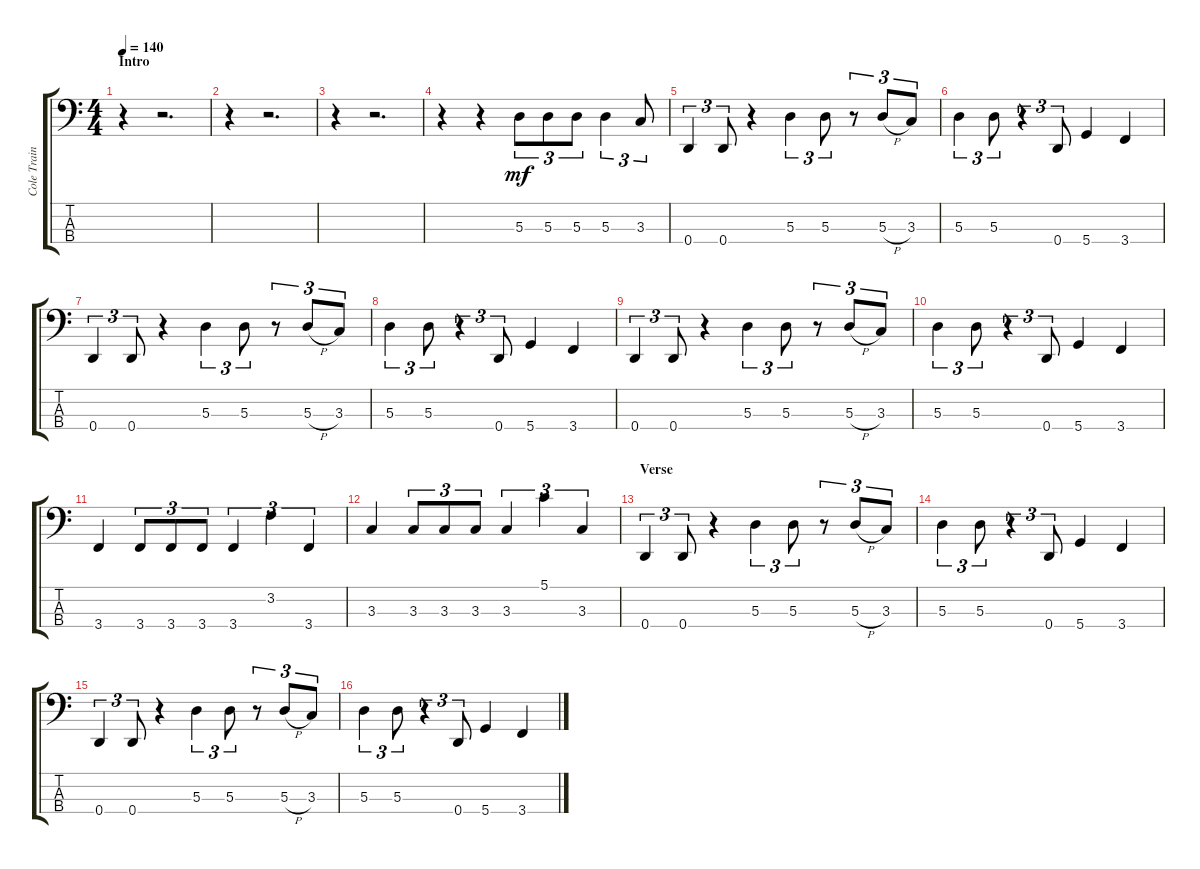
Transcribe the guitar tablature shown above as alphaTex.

\track ("Cole Train" "Cole Train") {instrument electricbassfinger}
\staff {score tabs}
\tuning (G2 D2 A1 D1) {hide}
\ts (4 4)
\section ("" "Intro")
\tempo 140
\clef f4
\ks c
r.4{dy mf instrument electricbassfinger} r.2{d} |
r.4 r.2{d} |
r.4 r.2{d} |
r.4 r.4 5.3.8{tu (3 2)} 5.3.8{tu (3 2)} 5.3.8{tu (3 2)} 5.3.4{tu (3 2)} 3.3.8{tu (3 2)} |
0.4.4{tu (3 2)} 0.4.8{tu (3 2)} r.4 5.3.4{tu (3 2)} 5.3.8{tu (3 2)} r.8{tu (3 2)} 5.3{h}.8{tu (3 2)} 3.3.8{tu (3 2)} |
5.3.4{tu (3 2)} 5.3.8{tu (3 2)} r.4{tu (3 2)} 0.4.8{tu (3 2)} 5.4.4 3.4.4 |
0.4.4{tu (3 2)} 0.4.8{tu (3 2)} r.4 5.3.4{tu (3 2)} 5.3.8{tu (3 2)} r.8{tu (3 2)} 5.3{h}.8{tu (3 2)} 3.3.8{tu (3 2)} |
5.3.4{tu (3 2)} 5.3.8{tu (3 2)} r.4{tu (3 2)} 0.4.8{tu (3 2)} 5.4.4 3.4.4 |
0.4.4{tu (3 2)} 0.4.8{tu (3 2)} r.4 5.3.4{tu (3 2)} 5.3.8{tu (3 2)} r.8{tu (3 2)} 5.3{h}.8{tu (3 2)} 3.3.8{tu (3 2)} |
5.3.4{tu (3 2)} 5.3.8{tu (3 2)} r.4{tu (3 2)} 0.4.8{tu (3 2)} 5.4.4 3.4.4 |
3.4.4 3.4.8{tu (3 2)} 3.4.8{tu (3 2)} 3.4.8{tu (3 2)} 3.4.4{tu (3 2)} 3.2.4{tu (3 2)} 3.4.4{tu (3 2)} |
3.3.4 3.3.8{tu (3 2)} 3.3.8{tu (3 2)} 3.3.8{tu (3 2)} 3.3.4{tu (3 2)} 5.1.4{tu (3 2)} 3.3.4{tu (3 2)} |
\section ("" "Verse")
0.4.4{tu (3 2)} 0.4.8{tu (3 2)} r.4 5.3.4{tu (3 2)} 5.3.8{tu (3 2)} r.8{tu (3 2)} 5.3{h}.8{tu (3 2)} 3.3.8{tu (3 2)} |
5.3.4{tu (3 2)} 5.3.8{tu (3 2)} r.4{tu (3 2)} 0.4.8{tu (3 2)} 5.4.4 3.4.4 |
0.4.4{tu (3 2)} 0.4.8{tu (3 2)} r.4 5.3.4{tu (3 2)} 5.3.8{tu (3 2)} r.8{tu (3 2)} 5.3{h}.8{tu (3 2)} 3.3.8{tu (3 2)} |
5.3.4{tu (3 2)} 5.3.8{tu (3 2)} r.4{tu (3 2)} 0.4.8{tu (3 2)} 5.4.4 3.4.4
